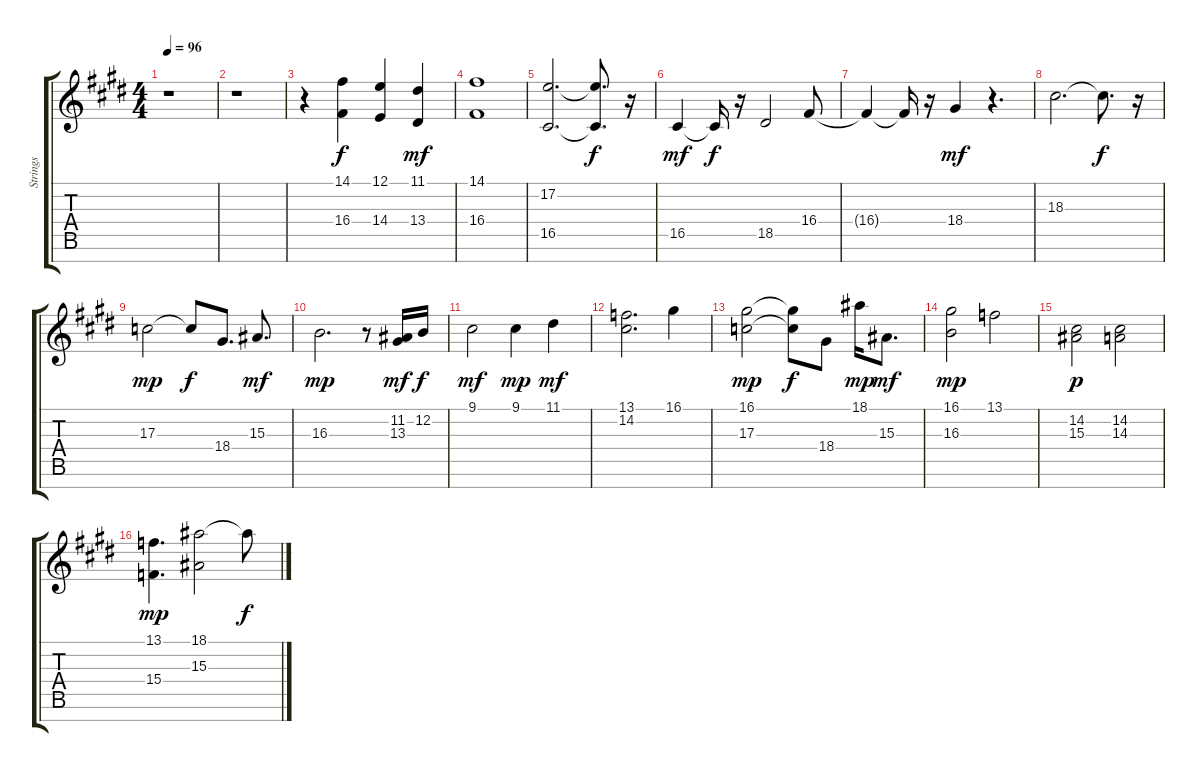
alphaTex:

\track ("Strings" "Strings") {instrument synthstrings1}
\staff {score tabs}
\tuning (E4 B3 G3 D3 A2 E2 B1) {hide}
\ts (4 4)
\tempo 96
\clef g2
\ks e
r.1{dy p} |
r.1 |
r.4 (14.1 16.4).4{dy f} (12.1 14.4).4 (11.1 13.4).4{dy mf} |
(14.1 16.4).1 |
(17.2 16.5).2{d} (17.2{t} 16.5{t}).8{d dy f} r.16 |
16.5.4{dy mf} 16.5{t}.16{dy f} r.16 18.5.2 16.4.8 |
16.4{t}.4 16.4{t}.16 r.16 18.4.4{dy mf} r.4{d} |
18.3.2{d} 18.3{t}.8{d dy f} r.16 |
17.3.2{dy mp} 17.3{t}.8{dy f} 18.4.8{d} 15.3.8{d dy mf} |
16.3.2{d dy mp} r.8 (11.2 13.3).16{dy mf} 12.2.16{dy f} |
9.1.2{dy mf} 9.1.4{dy mp} 11.1.4{dy mf} |
(13.1 14.2).2{d} 16.1.4 |
(16.1 17.3).2{dy mp} (16.1{t} 17.3{t}).8{dy f} 18.4.8 18.1.16{dy mp} 15.3.8{d dy mf} |
(16.1 16.3).2{dy mp} 13.1.2 |
(14.2 15.3).2{dy p} (14.2 14.3).2 |
(13.1 15.4).4{d dy mp} (18.1 15.3).2 18.1{t}.8{dy f}
